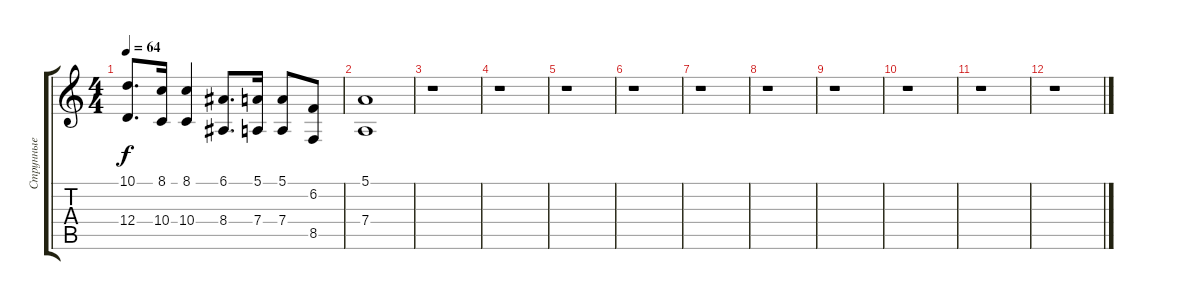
\track ("Струнные" "Струнные") {instrument synthstrings2}
\staff {score tabs}
\tuning (E4 B3 G3 D3 A2 E2) {hide}
\ts (4 4)
\tempo 64
\clef g2
\ks c
(10.1 12.4).8{d dy f} (8.1 10.4).16 (8.1 10.4).4 (6.1 8.4).8{d} (5.1 7.4).16 (5.1 7.4).8 (6.2 8.5).8 |
(5.1 7.4).1 |
r.1 |
r.1 |
r.1 |
r.1 |
r.1 |
r.1 |
r.1 |
r.1 |
r.1 |
r.1
